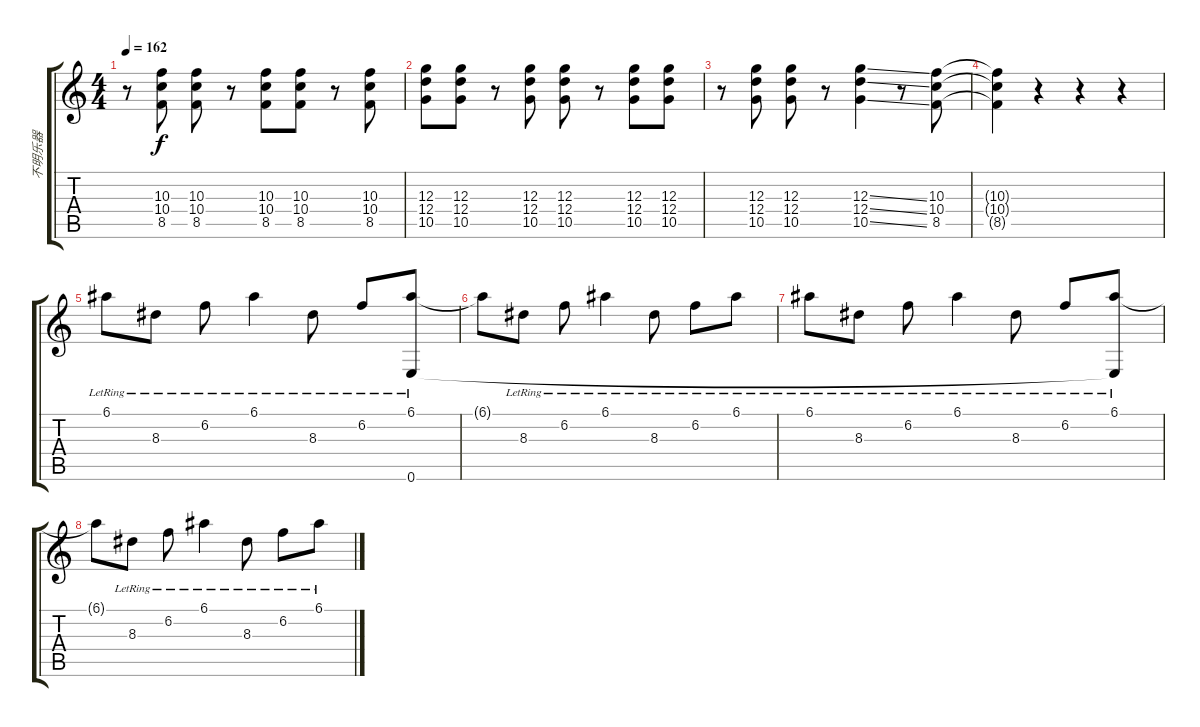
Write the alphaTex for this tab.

\track ("不明乐器" "不明乐器") {instrument overdrivenguitar}
\staff {score tabs}
\tuning (E4 B3 G3 D3 A2 E2) {hide}
\ts (4 4)
\tempo 162
\clef g2
\ks c
r.8{dy f} (10.3 10.4 8.5).8 (10.3 10.4 8.5).8 r.8 (10.3 10.4 8.5).8 (10.3 10.4 8.5).8 r.8 (10.3 10.4 8.5).8 |
(12.3 12.4 10.5).8 (12.3 12.4 10.5).8 r.8 (12.3 12.4 10.5).8 (12.3 12.4 10.5).8 r.8 (12.3 12.4 10.5).8 (12.3 12.4 10.5).8 |
r.8 (12.3 12.4 10.5).8 (12.3 12.4 10.5).8 r.8 (12.3{ss} 12.4{ss} 10.5{ss}).4 r.8 (10.3 10.4 8.5).8 |
(10.3{t} 10.4{t} 8.5{t}).4 r.4 r.4 r.4 |
6.1{lr}.8{instrument brightacousticpiano} 8.3{lr}.8 6.2{lr}.8 6.1{lr}.4 8.3{lr}.8 6.2{lr}.8 (6.1{lr} 0.6).8 |
6.1{t}.8 8.3{lr}.8 6.2{lr}.8 6.1{lr}.4 8.3{lr}.8 6.2{lr}.8 6.1{lr}.8 |
6.1{lr}.8{instrument brightacousticpiano} 8.3{lr}.8 6.2{lr}.8 6.1{lr}.4 8.3{lr}.8 6.2{lr}.8 (6.1{lr} 0.6{t}).8 |
6.1{t}.8 8.3{lr}.8 6.2{lr}.8 6.1{lr}.4 8.3{lr}.8 6.2{lr}.8 6.1{lr}.8
